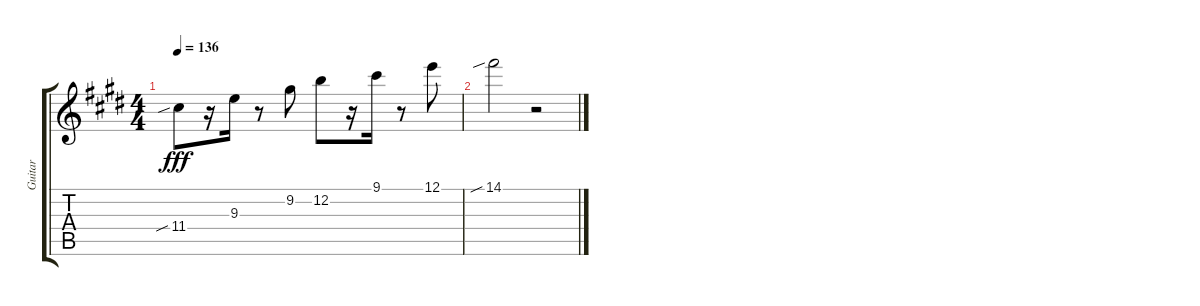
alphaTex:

\track ("Guitar" "Guitar") {instrument distortionguitar}
\staff {score tabs}
\tuning (E4 B3 G3 D3 A2 E2) {hide}
\ts (4 4)
\tempo 136
\clef g2
\ks e
11.4{sib}.8{dy fff} r.16 9.3.16 r.8 9.2.8 12.2.8 r.16 9.1.16 r.8 12.1.8 |
14.1{sib}.2 r.2
